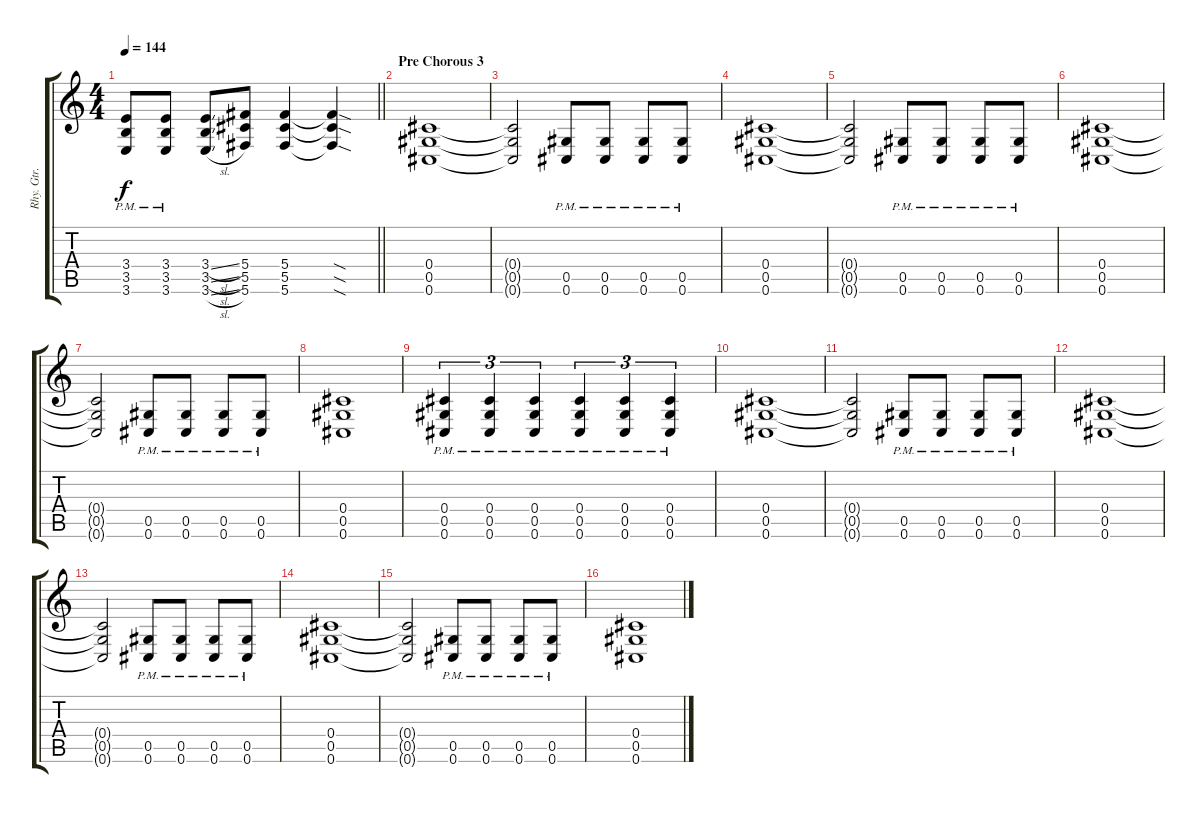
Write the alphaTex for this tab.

\track ("Rhy. Gtr. 2" "Rhy. Gtr. ") {instrument distortionguitar}
\staff {score tabs}
\tuning (Eb4 Bb3 Gb3 Db3 Ab2 Db2) {hide}
\ts (4 4)
\tempo 144
\clef g2
\barLineRight lightlight
\ks c
(3.4{pm} 3.5{pm} 3.6{pm}).8{dy f} (3.4{pm} 3.5{pm} 3.6{pm}).8 (3.4{sl} 3.5{sl} 3.6{sl}).8 (5.4 5.5 5.6).8 (5.4 5.5 5.6).4 (5.4{sod t} 5.5{sod t} 5.6{sod t}).4 |
\section ("" "Pre Chorous 3")
(0.4 0.5 0.6).1{volume 6} |
(0.4{t} 0.5{t} 0.6{t}).2 (0.5{pm} 0.6{pm}).8 (0.5{pm} 0.6{pm}).8 (0.5{pm} 0.6{pm}).8 (0.5{pm} 0.6{pm}).8 |
(0.4 0.5 0.6).1 |
(0.4{t} 0.5{t} 0.6{t}).2 (0.5{pm} 0.6{pm}).8 (0.5{pm} 0.6{pm}).8 (0.5{pm} 0.6{pm}).8 (0.5{pm} 0.6{pm}).8 |
(0.4 0.5 0.6).1 |
(0.4{t} 0.5{t} 0.6{t}).2 (0.5{pm} 0.6{pm}).8 (0.5{pm} 0.6{pm}).8 (0.5{pm} 0.6{pm}).8 (0.5{pm} 0.6{pm}).8 |
(0.4 0.5 0.6).1 |
(0.4{pm} 0.5{pm} 0.6{pm}).4{tu (3 2)} (0.4{pm} 0.5{pm} 0.6{pm}).4{tu (3 2)} (0.4{pm} 0.5{pm} 0.6{pm}).4{tu (3 2)} (0.4{pm} 0.5{pm} 0.6{pm}).4{tu (3 2)} (0.4{pm} 0.5{pm} 0.6{pm}).4{tu (3 2)} (0.4{pm} 0.5{pm} 0.6{pm}).4{tu (3 2)} |
(0.4 0.5 0.6).1 |
(0.4{t} 0.5{t} 0.6{t}).2 (0.5{pm} 0.6{pm}).8 (0.5{pm} 0.6{pm}).8 (0.5{pm} 0.6{pm}).8 (0.5{pm} 0.6{pm}).8 |
(0.4 0.5 0.6).1 |
(0.4{t} 0.5{t} 0.6{t}).2 (0.5{pm} 0.6{pm}).8 (0.5{pm} 0.6{pm}).8 (0.5{pm} 0.6{pm}).8 (0.5{pm} 0.6{pm}).8 |
(0.4 0.5 0.6).1 |
(0.4{t} 0.5{t} 0.6{t}).2 (0.5{pm} 0.6{pm}).8 (0.5{pm} 0.6{pm}).8 (0.5{pm} 0.6{pm}).8 (0.5{pm} 0.6{pm}).8 |
(0.4 0.5 0.6).1
